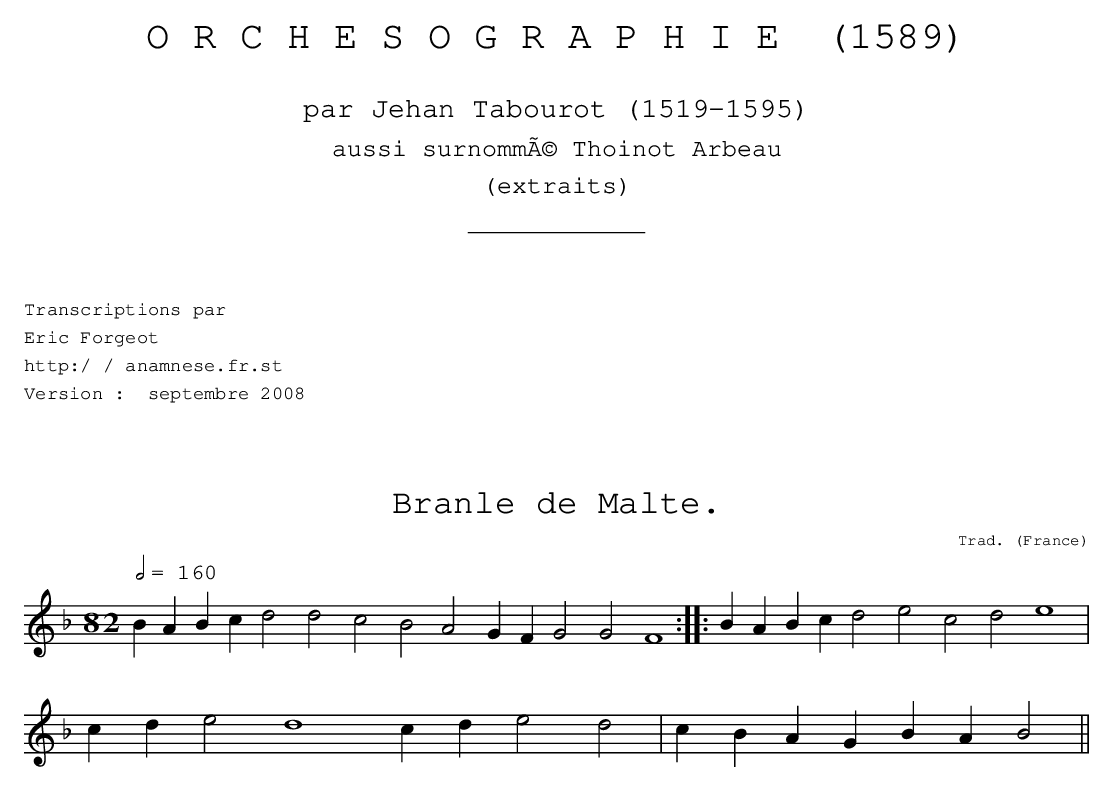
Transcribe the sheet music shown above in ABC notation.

X:1
T:Branle de Malte.
C:Trad.
O:France
M:8/ 2
L:1/ 4
Q:1/ 2=160
K:F
BABc d2d2 c2B2 A2GF G2G2 F4 :: BABc d2e2 c2d2 e4 |
cde2 d4 cd e2d2 | cBAG BAB2 ||
